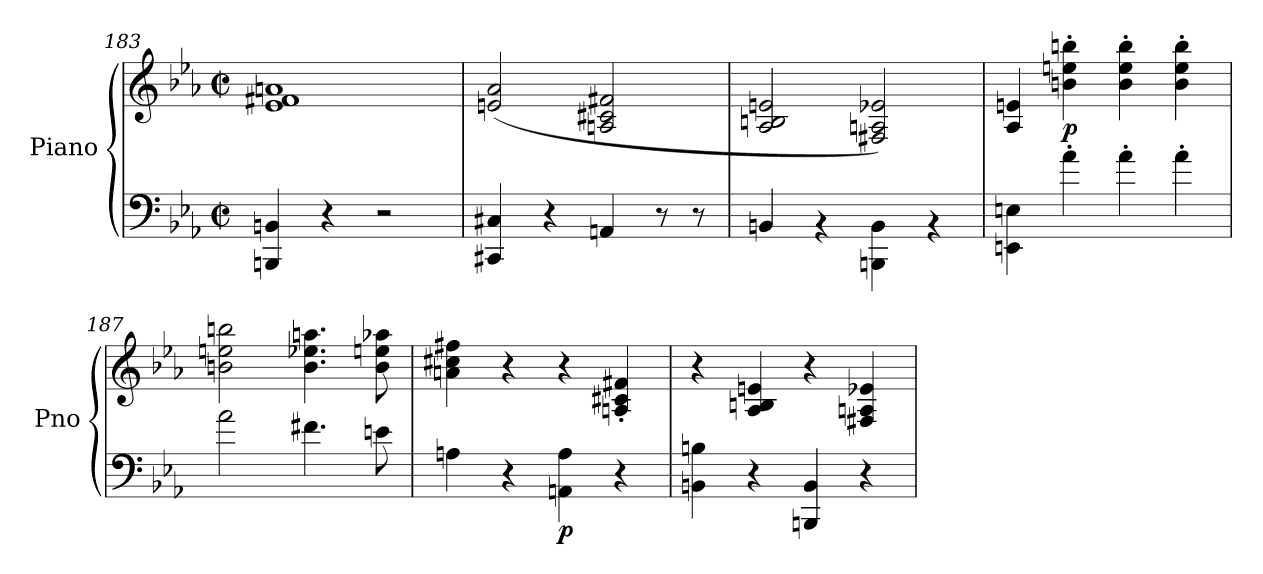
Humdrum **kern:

**kern	**kern	**dynam
*part1	*part1	*part1
*staff2	*staff1	*staff1/2
*I"Piano	*	*
*I'Pno	*	*
*clefF4	*clefG2	*
*k[b-e-a-]	*k[b-e-a-]	*
*M2/2	*M2/2	*
*met(c|)	*met(c|)	*
=183	=183	=183
4BBBn/ 4BBn/	1e- 1f#X 1an	.
4r	.	.
2r	.	.
!!LO:LB:g=z
=184	=184	=184
4CC#X/ 4C#X/	(>2en/ 2a-/	.
4r	.	.
4AAn/	2An/ 2c#X/ 2f#X/	.
8r	.	.
8r	.	.
=185	=185	=185
4BBn/	2A-/ 2Bn/ 2en/	.
4rBB	.	.
4BBBn\ 4BB\	2F#X/ 2An/ 2e-X/)	.
4rBB	.	.
=186	=186	=186
4EEn\ 4En\	4A-/ 4en/	.
!	!	!LO:DY:b
4a-'\	4bn\' 4een\' 4bbn\'	p
4a-'\	4b\' 4ee\' 4bb\'	.
4a-'\	4b\' 4ee\' 4bb\'	.
=187	=187	=187
2a-\	2bn\ 2een\ 2bbn\	.
4.f#X\	4.b\ 4.ee-X\ 4.aan\	.
8en\	8b\ 8een\ 8aa-X\	.
=188	=188	=188
4An\	4an\ 4cc#X\ 4ff#X\	.
4r	4r	.
!	!	!LO:DY:b=2
4AAn\ 4A\	4r	p
4r	4An/' 4c#X/' 4f#X/'	.
!!LO:LB:g=z
=189	=189	=189
4BBn\ 4Bn\	4r	.
4r	4A-/ 4Bn/ 4en/	.
4BBBn/ 4BB/	4r	.
4r	4F#X/ 4An/ 4e-X/	.
=	=	=
*-	*-	*-
